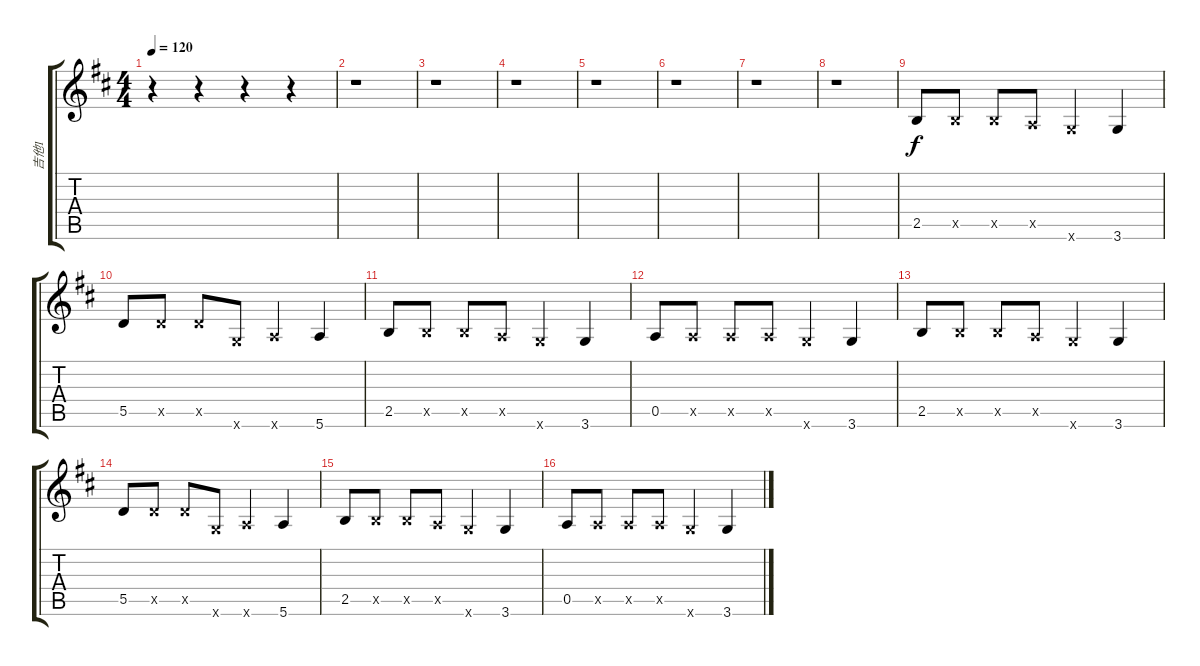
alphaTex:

\track ("吉他1" "吉他1") {instrument acousticguitarsteel}
\staff {score tabs}
\tuning (E4 B3 G3 D3 A2 E2) {hide}
\ts (4 4)
\tempo 120
\clef g2
\ks d
r.4{dy f} r.4 r.4 r.4 |
r.1 |
r.1 |
r.1 |
r.1 |
r.1 |
r.1 |
r.1 |
2.5.8 2.5{x}.8 2.5{x}.8 0.5{x}.8 3.6{x}.4 3.6.4 |
5.5.8 5.5{x}.8 5.5{x}.8 3.6{x}.8 5.6{x}.4 5.6.4 |
2.5.8 2.5{x}.8 2.5{x}.8 0.5{x}.8 3.6{x}.4 3.6.4 |
0.5.8 0.5{x}.8 0.5{x}.8 0.5{x}.8 3.6{x}.4 3.6.4 |
2.5.8 2.5{x}.8 2.5{x}.8 0.5{x}.8 3.6{x}.4 3.6.4 |
5.5.8 5.5{x}.8 5.5{x}.8 3.6{x}.8 5.6{x}.4 5.6.4 |
2.5.8 2.5{x}.8 2.5{x}.8 0.5{x}.8 3.6{x}.4 3.6.4 |
0.5.8 0.5{x}.8 0.5{x}.8 0.5{x}.8 3.6{x}.4 3.6.4
